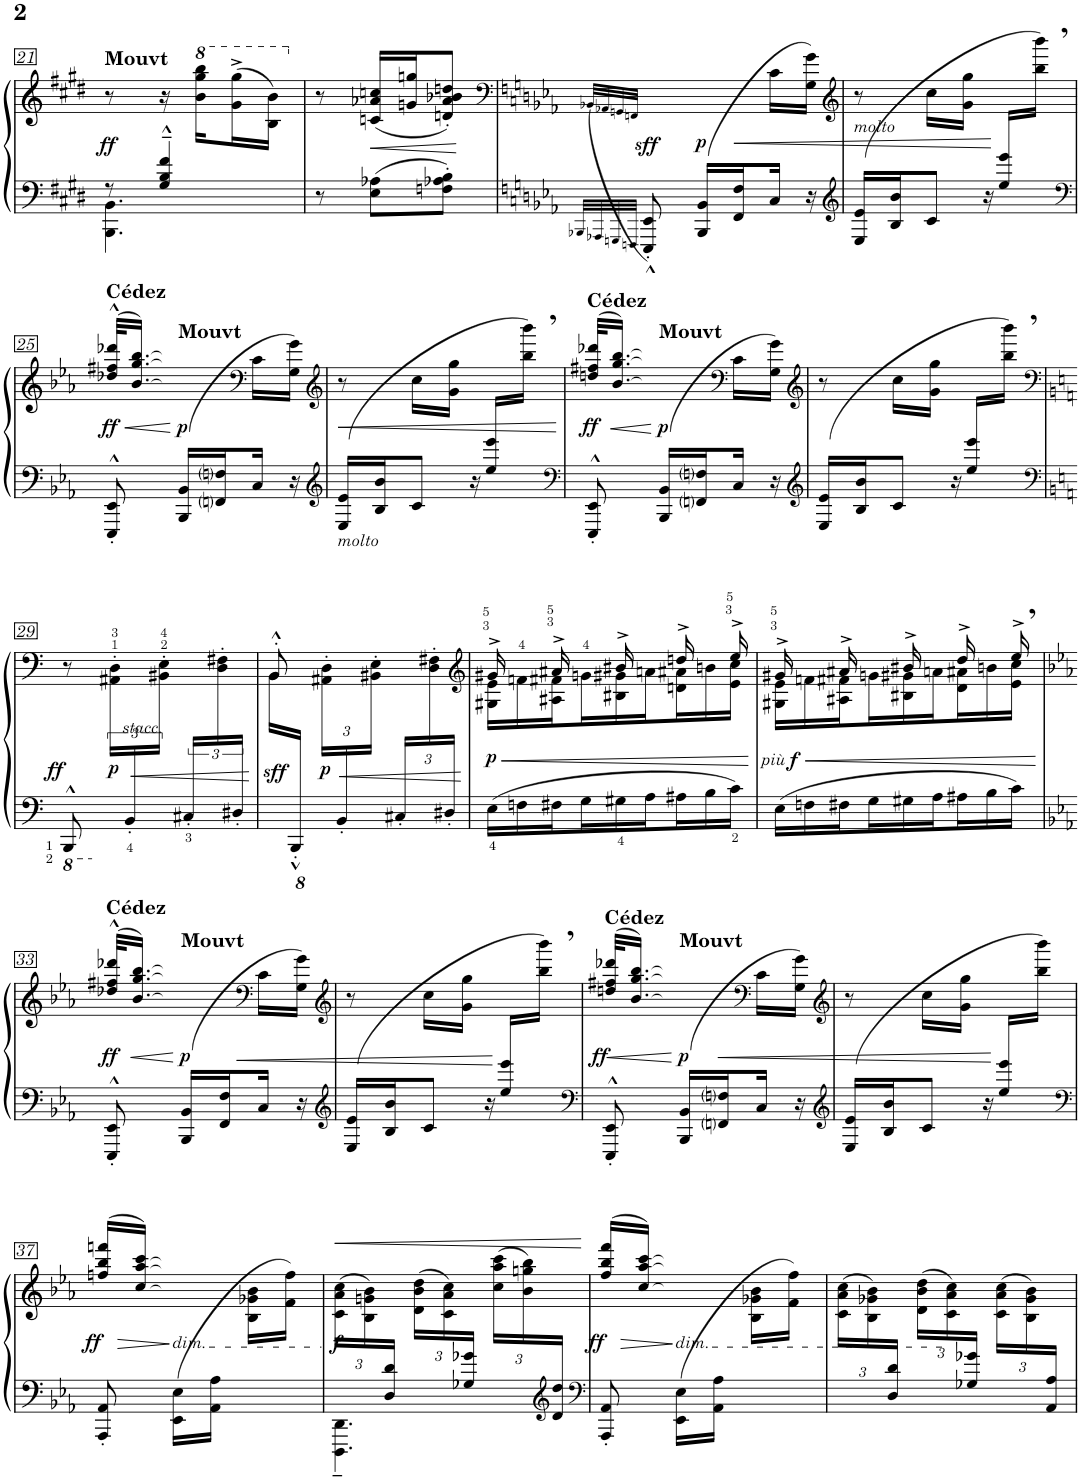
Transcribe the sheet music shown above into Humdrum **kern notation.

**kern	**kern	**dynam
*part1	*part1	*part1
*staff2	*staff1	*staff1/2
*I"V	*	*
!!LO:PB:g=z
*clefF4	*clefG2	*
*k[f#c#g#d#]	*k[f#c#g#d#]	*
*M3/8	*M3/8	*
=21	=21	=21
*^	*	*
!	!	!LO:TX:a:B:t=Mouvt	!
!	!	!	!LO:DY:b
8r	4.BBB\ 4.BB\	8r	ff
4G#/~^^ 4B/~^^ 4f#/~^^	.	16r	.
*	*	*8va	*
.	.	16bb\ 16ggg#\ 16bbb\LL	.
.	.	(16gg#\^ 16ggg#\^L	.
.	.	16b\ 16bb\JJ)	.
*v	*v	*	*
=22	=22	=22
*	*X8va	*
8r	8r	.
!	!	!LO:HP:b
8E\ 8A-X\L	(16cn/ 16a-X/ 16ccn/LL	<
.	16gn/ 16ggn/J	.
8Fn\' 8A-X\' 8B\'J	8dn/' 8a-/' 8b-X/' 8ddn/'J)	.
.	.	[
=23	=23	=23
*	*clefF4	*
*k[b-e-a-]	*k[b-e-a-]	*
32qBBB-X/LLL	(32qBB-X/LLL	.
32qAAA-X/	32qAA-X/	.
32qGGGn/	32qGGn/	.
32qFFFn/JJJ	32qFFn/JJJ	.
!	!	!LO:DY:b
8EEE-/'^^ 8EE-/'^^)	8EE-	other-dynamics
!	!	!LO:HP:b
!	!	!LO:DY:n=1:b
16BBB-/ 16BB-/LL	8ryy	< p
16FF/ 16F/J	.	.
16C/JL	16c\LL	.
16r	(16G\ 16g\JJ	.
=24	=24	=24
*clefG2	*clefG2	*
*^	*	*
!	!	!LO:TX:b:i:t=molto	!
4ryy	(>16E-/ 16e-/LL	8r	.
.	16B-/ 16b-/J	.	.
.	8c/J	16cc\LL	.
.	.	16g\ 16gg\JJ	.
16ee-/ 16eee-/LL	16r	16ryy	[
16ryy	16ryy	(16bb-\, 16bbb-\,JJ	.
*v	*v	*	*
!!LO:LB:g=z
=25	=25	=25
*clefF4	*	*
*^	*	*
!	!	!LO:TX:a:B:t=Cédez	!
!	!	!	!LO:HP:b
!	!	!	!LO:DY:n=1:b
*v	*v	*	*
8EEE-/'^^ 8EE-/'^^	32dd-X/^^ 32ff#X/^^ 32ddd-X/^^KLL	< ff
.	16.b-/ 16.gg/ 16.bb-/JJ)	.
!	!LO:TX:a:B:t=Mouvt	!
!	!	!LO:DY:n=2:b
(>16BBB-/ 16BB-/LL	8ryy	[ p
16FFni/ 16Fni/J	.	.
*	*clefF4	*
16C/JL	16c\LL	.
16r	(16G\ 16g\JJ	.
=26	=26	=26
*clefG2	*clefG2	*
*^	*	*
!LO:TX:b:i:t=molto	!	!	!
!	!	!	!LO:HP:b
4ryy	(>16E-/ 16e-/LL	8r	<
.	16B-/ 16b-/J	.	.
.	8c/J	16cc\LL	.
.	.	16g\ 16gg\JJ	.
16ee-/ 16eee-/LL	16r	16ryy	.
16ryy	16ryy	16bb-\, 16bbb-\,JJ)	.
*v	*v	*	*
.	.	[
=27	=27	=27
*clefF4	*	*
!	!LO:TX:a:B:t=Cédez	!
!	!	!LO:DY:b
8EEE-/'^^ 8EE-/'^^	32ddn/ 32ff#X/ 32ddd-X/KLL	ff
!	!	!LO:HP:b
.	16.b-/ 16.gg/ 16.bb-/JJ)	<
!	!LO:TX:a:B:t=Mouvt	!
!	!	!LO:DY:n=1:b
(>16BBB-/ 16BB-/LL	8ryy	[ p
16FFni/ 16Fni/J	.	.
*	*clefF4	*
16C/JL	16c\LL	.
16r	(16G\ 16g\JJ	.
=28	=28	=28
*clefG2	*clefG2	*
*^	*	*
4ryy	16E-/ 16e-/LL	8r	.
.	16B-/ 16b-/J	.	.
.	8c/J	16cc\LL	.
.	.	16g\ 16gg\JJ	.
16ee-/ 16eee-/LL	16r	16ryy	.
16ryy	16ryy	16bb-\, 16bbb-\,JJ)	.
!!LO:LB:g=z
=29	=29	=29	=29
*clefF4	*	*clefF4	*
*k[]	*	*k[]	*
*8va	*	*	*
*	*	*^	*
!	!	!	!	!LO:DY:a=2
6ryy	8BB^^/	8r	24%7ryy	ff
*X8va	*	*	*	*
!	!	!LO:TX:b:i:t=stacc.	!	!
!	!	!	!	!LO:DY:b
.	8ryy	24AA#X\' 24D\'LL	.	p
24BB'/	.	24ryy	.	.
6ryy	.	24BB#X\' 24E\'JJ	.	.
.	24C#X'/LL	8ryy	.	.
.	24ryy	.	24D\' 24F#X\'	.
.	24D#X'/JJ	.	24ryy	.
*	*	*v	*v	*
=30	=30	=30	=30
*	*^	*	*
*8va	*	*	*	*
*	*	*	*^	*
*	*	*	*	*^	*
!	!	!	!	!	!	!LO:DY:b
6ryy	16ryy	8ryy	8BB'^^/	16BB\LL	24%7ryy	other-dynamics
.	16BBB'<^^/JJ	.	.	4ryy	.	.
*X8va	*	*	*	*	*	*
*	*	*	*Xbrackettup	*	*	*
!	!	!	!	!	!	!LO:DY:b
.	4ryy	8ryy	24AA#X\' 24D\'LL	.	.	p
24BB'/	.	.	24ryy	.	.	.
6ryy	.	.	24BB#X\' 24E\'JJ	.	.	.
*	*	*Xbrackettup	*	*	*	*
.	.	24C#X'/LL	8ryy	.	.	.
.	.	24ryy	.	.	24D\' 24F#X\'	.
.	.	.	.	16ryy	.	.
.	.	24D#X'/JJ	.	.	24ryy	.
*v	*v	*v	*	*	*	*
*	*v	*v	*v	*
=31	=31	=31
*	*clefG2	*
*Xtuplet	*Xtuplet	*
*^	*^	*
*	*^	*	*^	*
!	!	!	!	!	!	!LO:HP:b
!	!	!	!	!	!	!LO:DY:n=1:b
*v	*v	*v	*	*	*	*
*	*	*v	*v	*
24E\LL	24G#X\ 24e\LL	24g#X^/	< p
24Fn\	24fn\	24ryy	.
24F#X\	24A#X\ 24f#X\	24a#X^/	.
24G\	24gn\	24ryy	.
24G#X\	24B#X\ 24g#X\	24b#X^/	.
24A\	24an\	24ryy	.
24A#X\	24dn\ 24a#X\	24ddn^/	.
24B\	24bn\	24ryy	.
24c\JJ	24e\ 24cc\JJ	24ee^/	.
*	*v	*v	*
.	.	[
=32	=32	=32
!	!	!LO:HP:b
*	*^	*
!	!	!	!LO:DY:n=1:b
!	!	!	!LO:DY:n=2:b
24E\LL	24G#X\ 24e\LL	24g#X^/	< other-dynamics f
24Fn\	24fn\	24ryy	.
24F#X\	24A#X\ 24f#X\	24a#X^/	.
24G\	24gn\	24ryy	.
24G#X\	24B#X\ 24g#X\	24b#X^/	.
24A\	24an\	24ryy	.
24A#X\	24d\ 24a#X\	24dd^/	.
24B\	24bn\	24ryy	.
24c\JJ	24e\ 24cc\JJ	24ee^,</	.
*	*v	*v	*
.	.	[
!!LO:LB:g=z
=33	=33	=33
*k[b-e-a-]	*k[b-e-a-]	*
!	!LO:TX:a:B:t=Cédez	!
!	!	!LO:DY:b
8EEE-/'^^ 8EE-/'^^	(>32dd-X/^^ 32ff#X/^^ 32ddd-X/^^KLL	ff
!	!	!LO:HP:b
.	16.b-/ 16.gg/ 16.bb-/JJ)	<
!	!LO:TX:a:B:t=Mouvt	!
!	!	!LO:DY:n=1:b
(>16BBB-/ 16BB-/LL	8ryy	[ p
16FF/ 16F/J	.	.
*	*clefF4	*
!	!	!LO:HP:b
16C/JL	16c\LL	<
16r	(16G\ 16g\JJ	.
=34	=34	=34
*clefG2	*clefG2	*
*^	*	*
4ryy	(>16E-/ 16e-/LL	8r	.
.	16B-/ 16b-/J	.	.
.	8c/J	16cc\LL	.
.	.	16g\ 16gg\JJ	.
16ee-/ 16eee-/LL	16r	16ryy	[
16ryy	16ryy	16bb-\, 16bbb-\,JJ)	.
*v	*v	*	*
=35	=35	=35
*clefF4	*	*
*^	*	*
!	!	!LO:TX:a:B:t=Cédez	!
!	!	!	!LO:DY:b
*v	*v	*	*
8EEE-/'^^ 8EE-/'^^	32ddn/ 32ff#X/ 32ddd-X/KLL	ff
!	!	!LO:HP:b
.	16.b-/ 16.gg/ 16.bb-/JJ)	<
!	!LO:TX:a:B:t=Mouvt	!
!	!	!LO:HP:n=1:b
!	!	!LO:DY:n=1:b
(>16BBB-/ 16BB-/LL	8ryy	[ < p
16FFni/ 16Fni/J	.	.
*	*clefF4	*
16C/JL	16c\LL	.
16r	(16G\ 16g\JJ	.
=36	=36	=36
*clefG2	*clefG2	*
*^	*	*
4ryy	(>16E-/ 16e-/LL	8r	.
.	16B-/ 16b-/J	.	.
.	8c/J	16cc\LL	.
.	.	16g\ 16gg\JJ	.
16ee-/ 16eee-/LL	16r	16ryy	[
16ryy	16ryy	16bb-\ 16bbb-\JJ)	.
*v	*v	*	*
!!LO:LB:g=z
=37	=37	=37
*clefF4	*	*
*^	*	*
!	!	!	!LO:DY:b
*v	*v	*	*
8AAA-/' 8AA-/'	16ffn/ 16bb-/ 16fffn/LL	ff
!	!	!LO:HP:b
.	16cc/ 16aa-/ 16ccc/JJ)	>
!	!LO:TX:b:i:t=dim.	!
(16EE-\ 16E-\LL	8ryy	]
16AA-\ 16A-\JJ	.	.
8ryy	16B-\ 16g-X\ 16b-\LL	.
.	(16f\ 16ff\JJ	.
=38	=38	=38
*^	*	*
*	*	*tuplet	*
!	!	!	!LO:HP:b
!	!	!	!LO:DY:n=1:b
12ryy	4.DDD\~< 4.DD\~<	24c\ 24a-\ 24cc\LL	< f
.	.	24B-\ 24gn\ 24b-\)	.
24D/ 24d/JJ	.	24ryy	.
12ryy	.	(24d\ 24b-\ 24dd\LL	.
.	.	24c\ 24a-\ 24cc\)	.
24G-X/ 24g-X/JJ	.	24ryy	.
12ryy	.	(24cc\ 24aa-\ 24ccc\LL	.
.	.	24b-\ 24ggn\ 24bb-\)	.
*clefG2	*	*	*
24d/ 24dd/JJ	.	24ryy	.
*v	*v	*	*
.	.	[
=39	=39	=39
*clefF4	*	*
!	!	!LO:DY:b
8AAA-/' 8AA-/'	(>16ff/ 16bb-/ 16fff/LL	ff
!	!	!LO:HP:b
.	16cc/ 16aa-/ 16ccc/JJ)	>
!	!LO:TX:b:i:t=dim.	!
(16EE-\ 16E-\LL	8ryy	]
16AA-\ 16A-\JJ	.	.
8ryy	16B-\ 16g-X\ 16b-\LL	.
.	(16f\ 16ff\JJ	.
=40	=40	=40
*^	*	*
12ryy	4.ryy	24c\ 24a-\ 24cc\LL	.
.	.	24B-\ 24g-X\ 24b-\)	.
24D/ 24d/JJ	.	24ryy	.
12ryy	.	(24d\ 24b-\ 24dd\LL	.
.	.	24c\ 24a-\ 24cc\)	.
24G-X/ 24g-X/JJ	.	24ryy	.
12ryy	.	(24c\ 24a-\ 24cc\LL	.
.	.	24B-\ 24g-\ 24b-\)	.
24AA-/ 24A-/JJ	.	24ryy	.
*v	*v	*	*
=	=	=
*-	*-	*-
